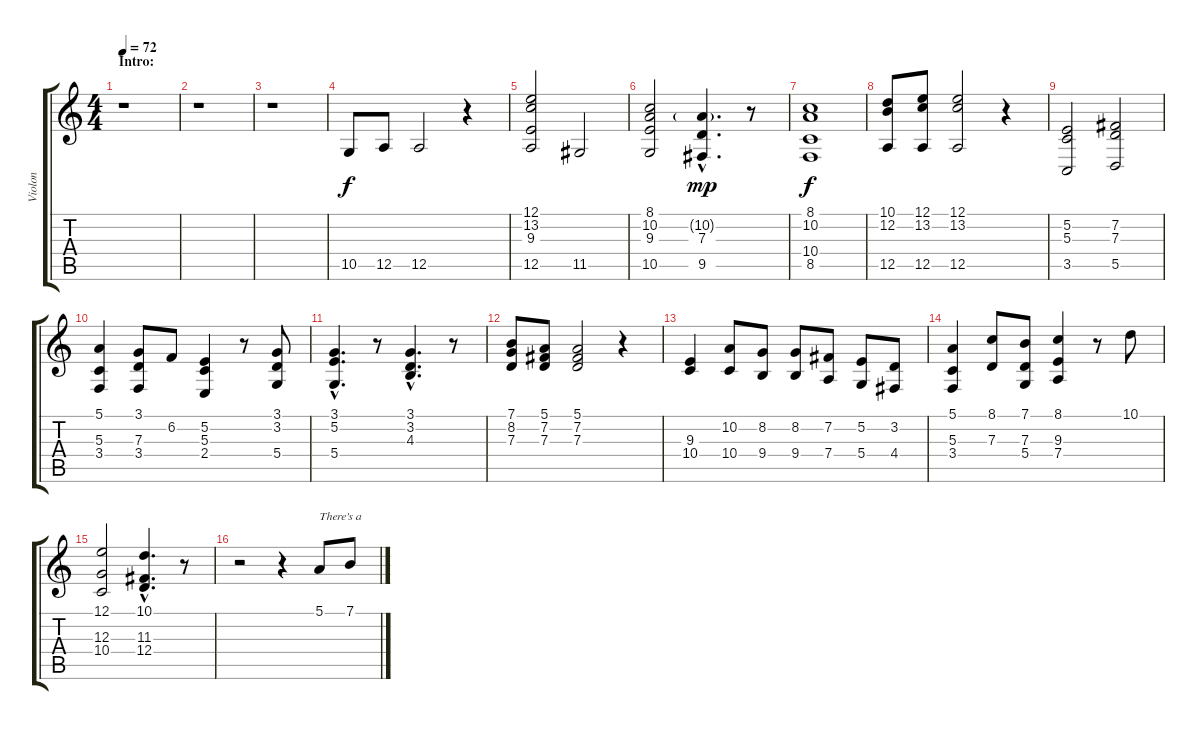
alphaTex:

\track ("Violon" "Violon") {instrument viola}
\staff {score tabs}
\tuning (E4 B3 G3 D3 A2 E2) {hide}
\ts (4 4)
\section ("" "Intro:")
\tempo 72
\tempo 76
\tempo 72
\clef g2
\ks c
r.1{dy f instrument viola} |
r.1 |
r.1 |
10.5.8 12.5.8 12.5.2 r.4 |
(12.1 13.2 9.3 12.5).2 11.5.2 |
(8.1 10.2 9.3 10.5).2 (10.2{g hac} 7.3{hac} 9.5{hac}).4{d dy mp} r.8 |
(8.1 10.2 10.4 8.5).1{dy f} |
(10.1 12.2 12.5).8 (12.1 13.2 12.5).8 (12.1 13.2 12.5).2 r.4 |
(5.2 5.3 3.5).2 (7.2 7.3 5.5).2 |
(5.1 5.3 3.4).4 (3.1 7.3 3.4).8 6.2.8 (5.2 5.3 2.4).4 r.8 (3.1 3.2 5.4).8 |
(3.1{hac} 5.2{hac} 5.4{hac}).4{d} r.8 (3.1{hac} 3.2{hac} 4.3{hac}).4{d} r.8 |
(7.1 8.2 7.3).8 (5.1 7.2 7.3).8 (5.1 7.2 7.3).2 r.4 |
(9.3 10.4).4 (10.2 10.4).8 (8.2 9.4).8 (8.2 9.4).8 (7.2 7.4).8 (5.2 5.4).8 (3.2 4.4).8 |
(5.1 5.3 3.4).4 (8.1 7.3).8 (7.1 7.3 5.4).8 (8.1 9.3 7.4).4 r.8 10.1.8 |
(12.1 12.3 10.4).2 (10.1{hac} 11.3{hac} 12.4{hac}).4{d} r.8 |
r.2 r.4 5.1.8{txt "There's a"} 7.1.8
